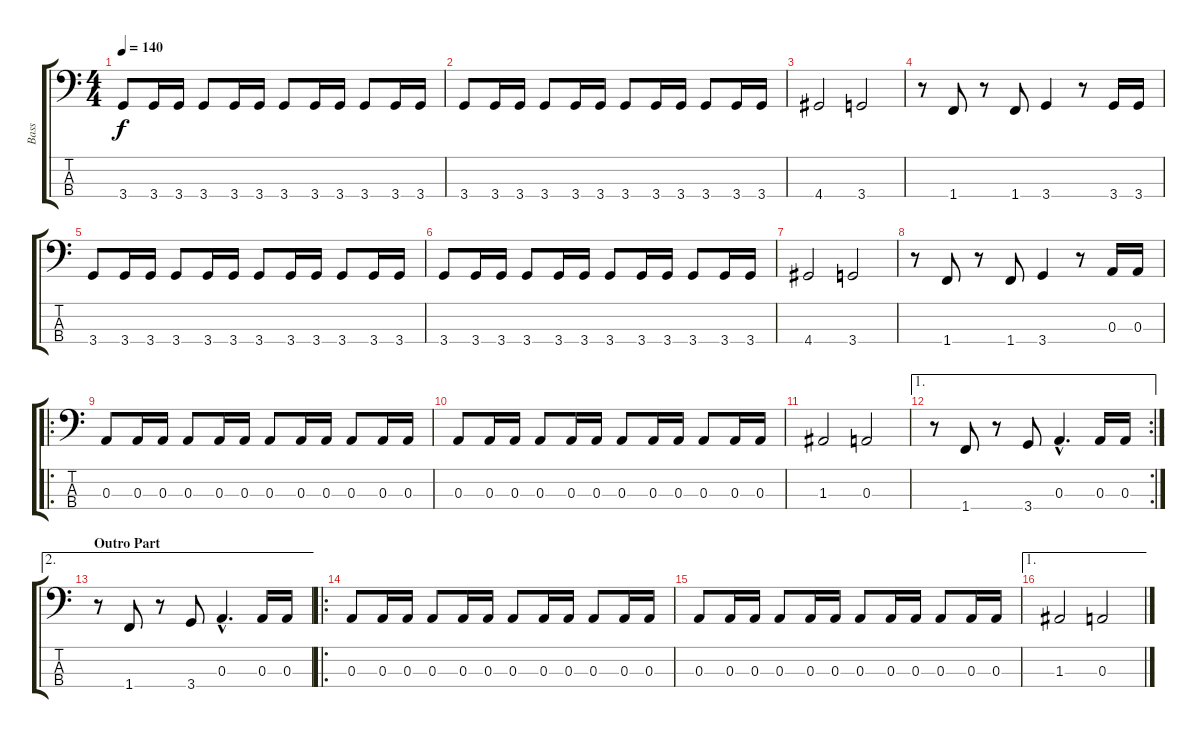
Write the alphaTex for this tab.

\track ("Bass" "Bass") {instrument electricbassfinger}
\staff {score tabs}
\tuning (G2 D2 A1 E1) {hide}
\ts (4 4)
\tempo 140
\clef f4
\ks c
3.4.8{dy f} 3.4.16 3.4.16 3.4.8 3.4.16 3.4.16 3.4.8 3.4.16 3.4.16 3.4.8 3.4.16 3.4.16 |
3.4.8 3.4.16 3.4.16 3.4.8 3.4.16 3.4.16 3.4.8 3.4.16 3.4.16 3.4.8 3.4.16 3.4.16 |
4.4.2 3.4.2 |
r.8 1.4.8 r.8 1.4.8 3.4.4 r.8 3.4.16 3.4.16 |
3.4.8 3.4.16 3.4.16 3.4.8 3.4.16 3.4.16 3.4.8 3.4.16 3.4.16 3.4.8 3.4.16 3.4.16 |
3.4.8 3.4.16 3.4.16 3.4.8 3.4.16 3.4.16 3.4.8 3.4.16 3.4.16 3.4.8 3.4.16 3.4.16 |
4.4.2 3.4.2 |
r.8 1.4.8 r.8 1.4.8 3.4.4 r.8 0.3.16 0.3.16 |
\ro
0.3.8 0.3.16 0.3.16 0.3.8 0.3.16 0.3.16 0.3.8 0.3.16 0.3.16 0.3.8 0.3.16 0.3.16 |
0.3.8 0.3.16 0.3.16 0.3.8 0.3.16 0.3.16 0.3.8 0.3.16 0.3.16 0.3.8 0.3.16 0.3.16 |
1.3.2 0.3.2 |
\ae 1
\rc 2
r.8 1.4.8 r.8 3.4.8 0.3{hac}.4{d} 0.3.16 0.3.16 |
\ae 2
\section ("" "Outro Part")
r.8 1.4.8 r.8 3.4.8 0.3{hac}.4{d} 0.3.16 0.3.16 |
\ro
0.3.8 0.3.16 0.3.16 0.3.8 0.3.16 0.3.16 0.3.8 0.3.16 0.3.16 0.3.8 0.3.16 0.3.16 |
0.3.8 0.3.16 0.3.16 0.3.8 0.3.16 0.3.16 0.3.8 0.3.16 0.3.16 0.3.8 0.3.16 0.3.16 |
\ae 1
1.3.2 0.3.2
